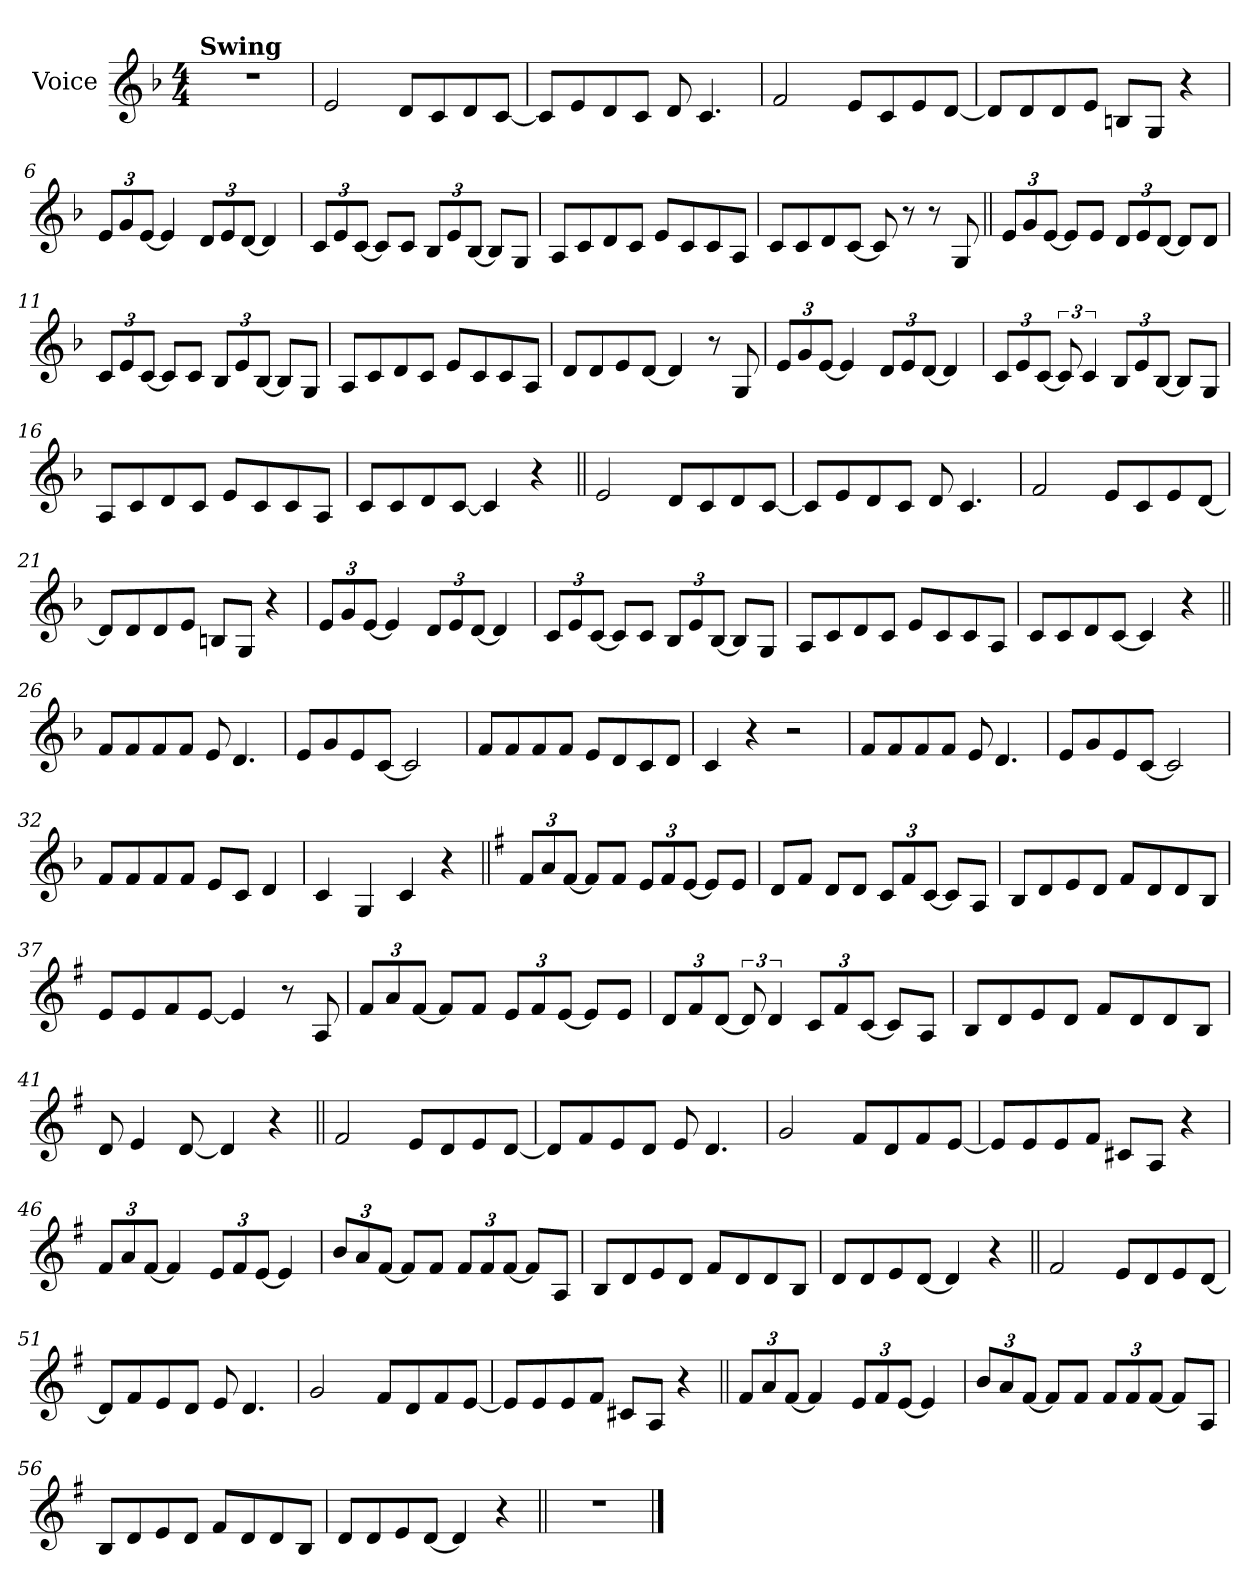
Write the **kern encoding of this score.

**kern
*part1
*staff1
*I"Voice
*I'Vc.
*clefG2
*k[b-]
*M4/4
=1
!LO:TX:B:t=Swing
1r
=2
2e
8dL
8c
8d
[8cJ
=3
8cL]
8e!
8d!
8c!J
8d!
4.c!
=4
2f
8eL
8c
8e
[8dJ
=5
8dL]
8d!
8d!
8e!J
8Bn!L
8G!J
4r
=6
*Xbrackettup
12eL
12g
[12eJ
4e]
12dL
12e
[12dJ
4d]
=7
12cL
12e
[12cJ
8cL]
8cJ
12B-L
12e
[12B-J
8B-L]
8GJ
=8
8AL
8c
8d
8cJ
8eL
8c
8c
8AJ
=9
8cL
8c
8d
[8cJ
8c]
8r
8r
8G
=10||
12eL
12g
[12eJ
8eL]
8eJ
12dL
12e
[12dJ
8dL]
8dJ
=11
12cL
12e
[12cJ
8cL]
8cJ
12B-L
12e
[12B-J
8B-L]
8GJ
=12
8AL
8c
8d
8cJ
8eL
8c
8c
8AJ
=13
8dL
8d
8e
[8dJ
4d]
8r
8G
=14
12eL
12g
[12eJ
4e]
12dL
12e
[12dJ
4d]
=15
12cL
12e
[12cJ
*brackettup
12c]
6c
*Xbrackettup
12B-L
12e
[12B-J
8B-L]
8GJ
=16
8AL
8c
8d
8cJ
8eL
8c
8c
8AJ
=17
8cL
8c
8d
[8cJ
4c]
4r
=18||
2e
8dL
8c
8d
[8cJ
=19
8cL]
8e!
8d!
8c!J
8d!
4.c!
=20
2f
8eL
8c
8e
[8dJ
=21
8dL]
8d!
8d!
8e!J
8Bn!L
8G!J
4r
=22
12eL
12g
[12eJ
4e]
12dL
12e
[12dJ
4d]
=23
12cL
12e
[12cJ
8cL]
8cJ
12B-L
12e
[12B-J
8B-L]
8GJ
=24
8AL
8c
8d
8cJ
8eL
8c
8c
8AJ
=25
8cL
8c
8d
[8cJ
4c]
4r
=26||
8f!L
8f!
8f!
8f!J
8e!
4.d!
=27
8e!L
8g!
8e!
[8c!J
2c!]
=28
8f!L
8f!
8f!
8f!J
8e!L
8d!
8c!
8d!J
=29
4c!
4r
2r
=30
8f!L
8f!
8f!
8f!J
8e!
4.d!
=31
8e!L
8g!
8e!
[8c!J
2c!]
=32
8f!L
8f!
8f!
8f!J
8e!L
8c!J
4d!
=33
4c!
4G!
4c!
4r
=34||
*k[f#]
12f#L
12a
[12f#J
8f#L]
8f#J
12eL
12f#
[12eJ
8eL]
8eJ
=35
8dL
8f#J
8dL
8dJ
12cL
12f#
[12cJ
8cL]
8AJ
=36
8BL
8d
8e
8dJ
8f#L
8d
8d
8BJ
=37
8eL
8e
8f#
[8eJ
4e]
8r
8A
=38
12f#L
12a
[12f#J
8f#L]
8f#J
12eL
12f#
[12eJ
8eL]
8eJ
=39
12dL
12f#
[12dJ
*brackettup
12d]
6d
*Xbrackettup
12cL
12f#
[12cJ
8cL]
8AJ
=40
8BL
8d
8e
8dJ
8f#L
8d
8d
8BJ
=41
8d
4e
[8d
4d]
4r
=42||
2f#
8eL
8d
8e
[8dJ
=43
8dL]
8f#!
8e!
8d!J
8e!
4.d!
=44
2g
8f#L
8d
8f#
[8eJ
=45
8eL]
8e!
8e!
8f#!J
8c#X!L
8A!J
4r
=46
12f#L
12a
[12f#J
4f#]
12eL
12f#
[12eJ
4e]
=47
12bL
12a
[12f#J
8f#L]
8f#J
12f#L
12f#
[12f#J
8f#L]
8AJ
=48
8BL
8d
8e
8dJ
8f#L
8d
8d
8BJ
=49
8dL
8d
8e
[8dJ
4d]
4r
=50||
2f#
8eL
8d
8e
[8dJ
=51
8dL]
8f#!
8e!
8d!J
8e!
4.d!
=52
2g
8f#L
8d
8f#
[8eJ
=53
8eL]
8e!
8e!
8f#!J
8c#X!L
8A!J
4r
=54||
12f#L
12a
[12f#J
4f#]
12eL
12f#
[12eJ
4e]
=55
12bL
12a
[12f#J
8f#L]
8f#J
12f#L
12f#
[12f#J
8f#L]
8AJ
=56
8BL
8d
8e
8dJ
8f#L
8d
8d
8BJ
=57
8dL
8d
8e
[8dJ
4d]
4r
=58||
1r
==
*-
